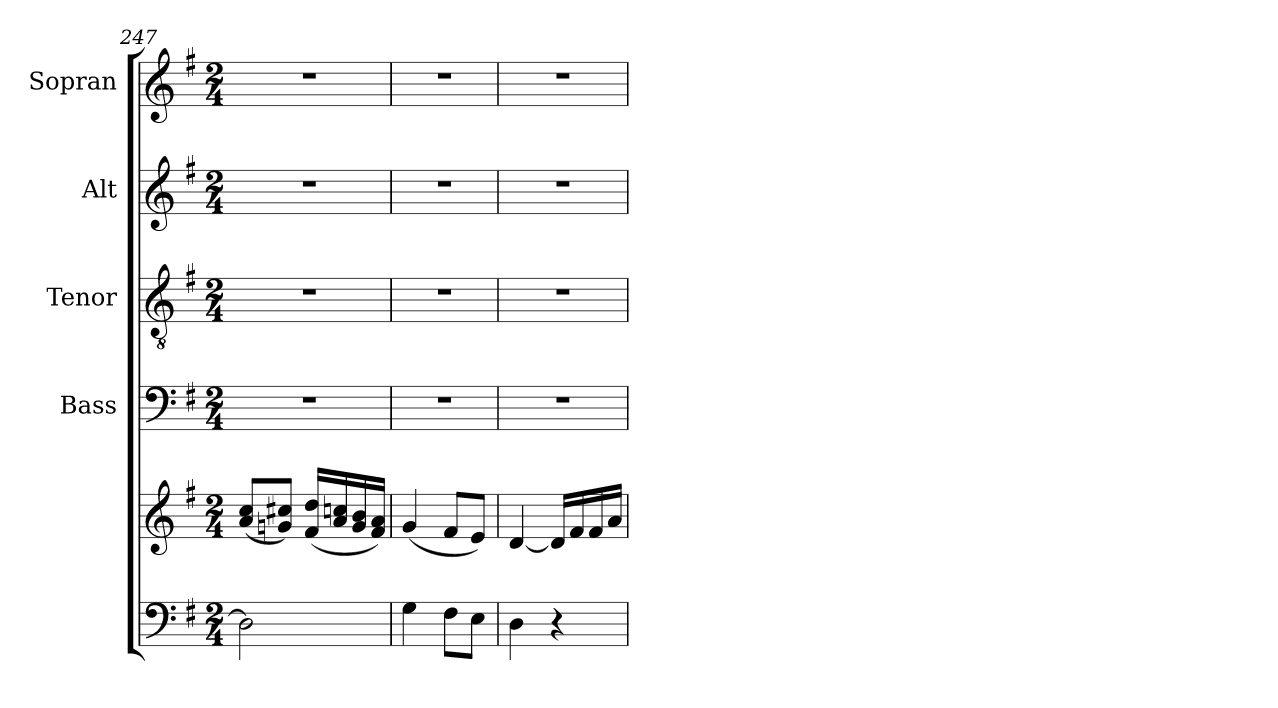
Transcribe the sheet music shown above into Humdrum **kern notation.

**kern	**kern	**kern	**kern	**kern	**kern
*part5	*part5	*part4	*part3	*part2	*part1
*staff6	*staff5	*staff4	*staff3	*staff2	*staff1
*	*	*I"Bass	*I"Tenor	*I"Alt	*I"Sopran
*	*	*I'B.	*I'T.	*I'A.	*I'S.
*clefF4	*clefG2	*clefF4	*clefGv2	*clefG2	*clefG2
*k[f#]	*k[f#]	*k[f#]	*k[f#]	*k[f#]	*k[f#]
*G:	*G:	*G:	*G:	*G:	*G:
*M2/4	*M2/4	*M2/4	*M2/4	*M2/4	*M2/4
=247	=247	=247	=247	=247	=247
2D\]	(<8a/ 8cc/L	2r	2r	2r	2r
.	8gn/ 8cc#X/J)	.	.	.	.
.	(<16f#/ 16dd/LL	.	.	.	.
.	16a/ 16ccn/	.	.	.	.
.	16g/ 16b/	.	.	.	.
.	16f#/ 16a/JJ)	.	.	.	.
=248	=248	=248	=248	=248	=248
4G\	(<4g/	2r	2r	2r	2r
8F#\L	8f#/L	.	.	.	.
8E\J	8e/J)	.	.	.	.
=249	=249	=249	=249	=249	=249
4D\	[4d/	2r	2r	2r	2r
4r	16d/LL]	.	.	.	.
.	16f#/	.	.	.	.
.	16f#/	.	.	.	.
.	16a/JJ	.	.	.	.
=	=	=	=	=	=
*-	*-	*-	*-	*-	*-
